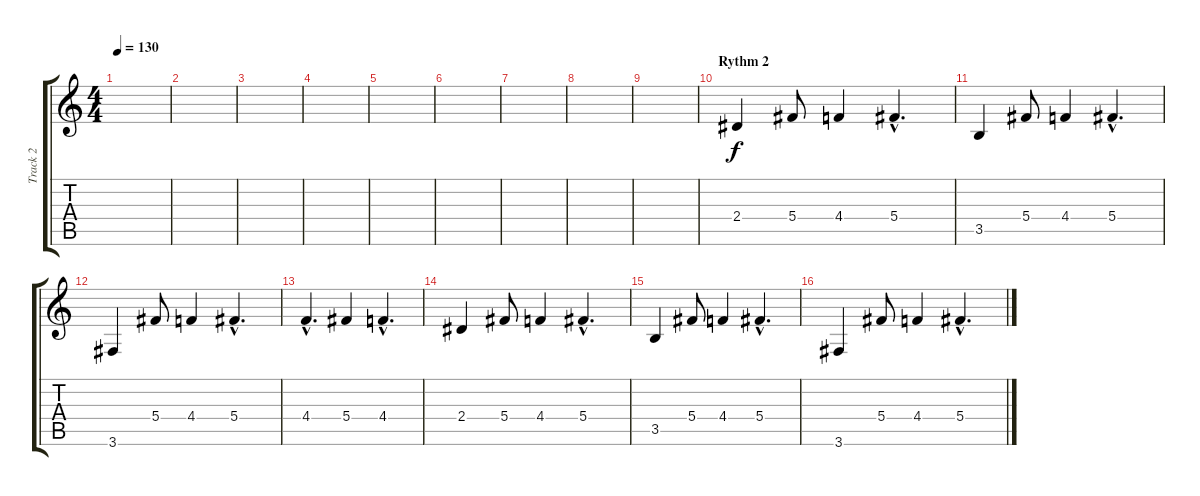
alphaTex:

\track ("Track 2" "Track 2") {instrument acousticguitarnylon}
\staff {score tabs}
\tuning (Eb4 Bb3 Gb3 Db3 Ab2 Eb2) {hide}
\ts (4 4)
\tempo 130
\clef g2
\ks c
|
|
|
|
|
|
|
|
|
\section ("" "Rythm 2")
2.4.4 5.4.8 4.4.4 5.4{hac}.4{d} |
3.5.4 5.4.8 4.4.4 5.4{hac}.4{d} |
3.6.4 5.4.8 4.4.4 5.4{hac}.4{d} |
4.4{hac}.4{d} 5.4.4 4.4{hac}.4{d} |
2.4.4 5.4.8 4.4.4 5.4{hac}.4{d} |
3.5.4 5.4.8 4.4.4 5.4{hac}.4{d} |
3.6.4 5.4.8 4.4.4 5.4{hac}.4{d}
